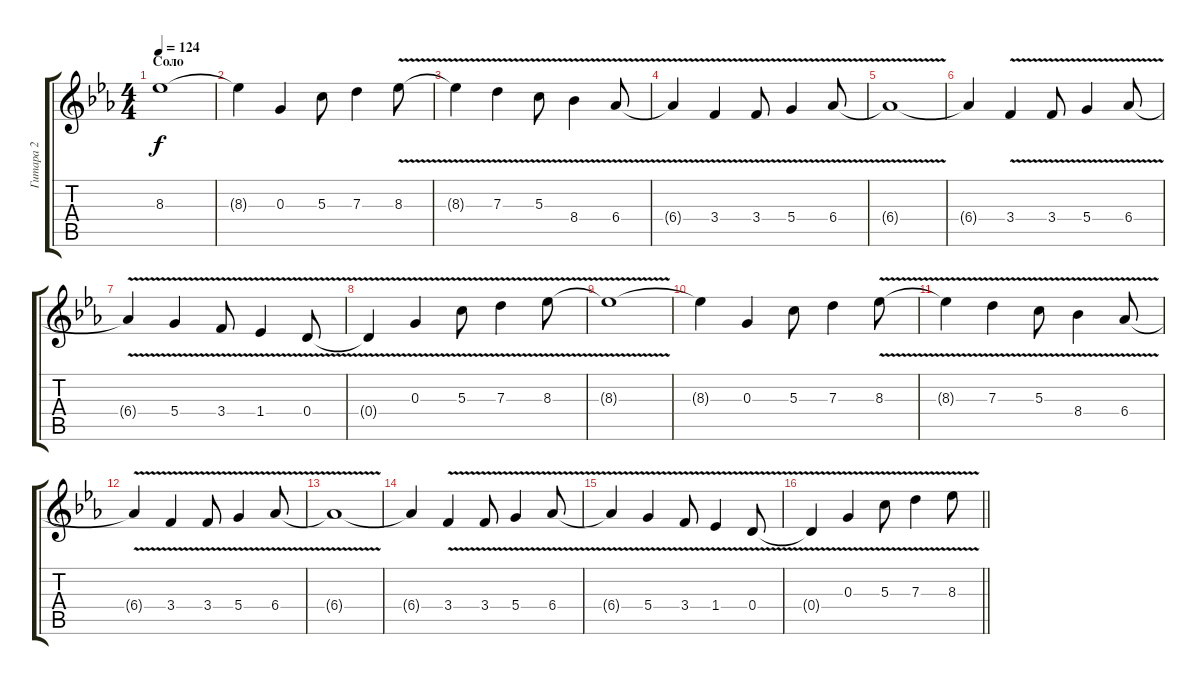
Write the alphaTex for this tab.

\track ("Гитара 2" "Гитара 2") {instrument overdrivenguitar}
\staff {score tabs}
\tuning (E4 B3 G3 D3 A2 E2) {hide}
\ts (4 4)
\section ("" "Соло")
\tempo 124
\clef g2
\ks cminor
8.3{t}.1{dy f} |
8.3{t}.4 0.3.4 5.3.8 7.3.4 8.3{v}.8 |
8.3{t}.4 7.3{v}.4 5.3{v}.8 8.4{v}.4 6.4{v}.8 |
6.4{t}.4 3.4{v}.4 3.4{v}.8 5.4{v}.4 6.4{v}.8 |
6.4{t}.1 |
6.4{t}.4 3.4{v}.4 3.4{v}.8 5.4{v}.4 6.4{v}.8 |
6.4{t}.4 5.4{v}.4 3.4{v}.8 1.4{v}.4 0.4{v}.8 |
0.4{t}.4 0.3{v}.4 5.3{v}.8 7.3{v}.4 8.3{v}.8 |
8.3{t}.1 |
8.3{t}.4 0.3.4 5.3.8 7.3.4 8.3{v}.8 |
8.3{t}.4 7.3{v}.4 5.3{v}.8 8.4{v}.4 6.4{v}.8 |
6.4{t}.4 3.4{v}.4 3.4{v}.8 5.4{v}.4 6.4{v}.8 |
6.4{t}.1 |
6.4{t}.4 3.4{v}.4 3.4{v}.8 5.4{v}.4 6.4{v}.8 |
6.4{t}.4 5.4{v}.4 3.4{v}.8 1.4{v}.4 0.4{v}.8 |
\barLineRight lightlight
0.4{t}.4 0.3{v}.4 5.3{v}.8 7.3{v}.4 8.3{v}.8
